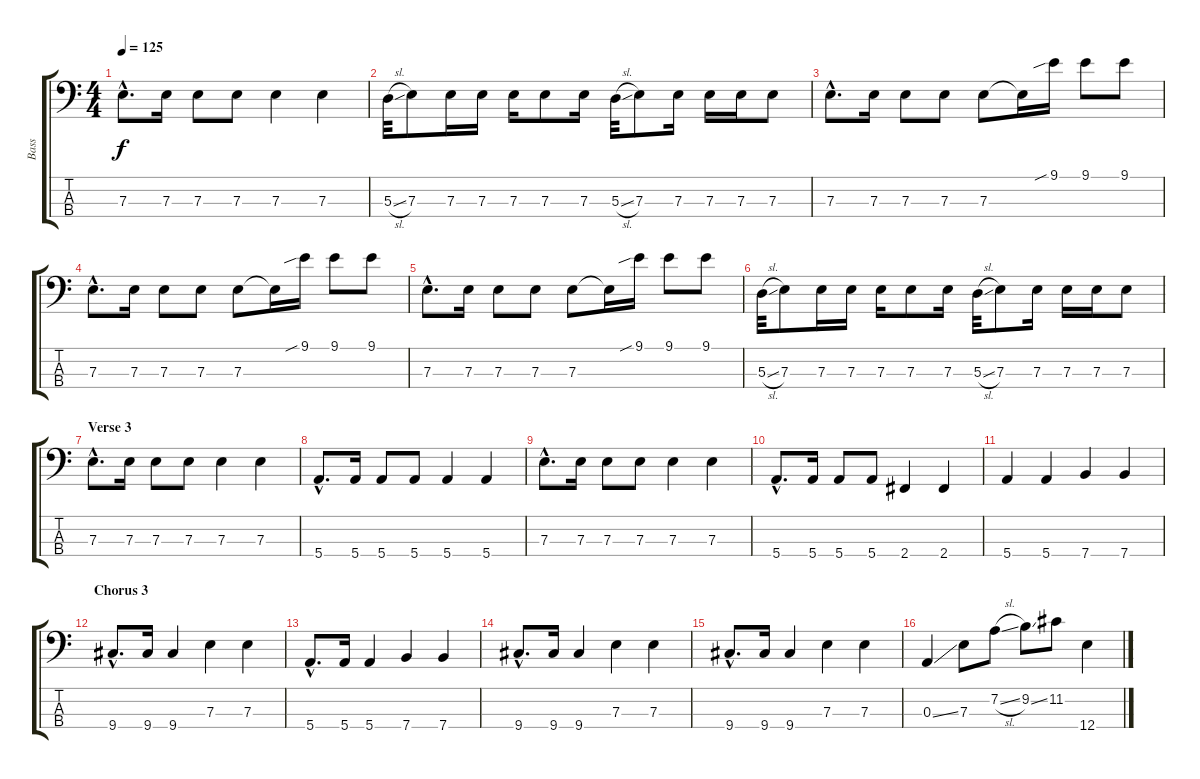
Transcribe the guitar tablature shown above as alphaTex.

\track ("Bass" "Bass") {instrument electricbasspick}
\staff {score tabs}
\tuning (G2 D2 A1 E1) {hide}
\ts (4 4)
\tempo 125
\clef f4
\ks c
7.3{hac}.8{d dy f} 7.3.16 7.3.8 7.3.8 7.3.4 7.3.4 |
5.3{sl}.32 7.3.8 7.3.16 7.3.16 7.3.16 7.3.8 7.3.16 5.3{sl}.32 7.3.8 7.3.16 7.3.16 7.3.16 7.3.8 |
7.3{hac}.8{d} 7.3.16 7.3.8 7.3.8 7.3.8 7.3{t}.16 9.1{sib}.16 9.1.8 9.1.8 |
7.3{hac}.8{d} 7.3.16 7.3.8 7.3.8 7.3.8 7.3{t}.16 9.1{sib}.16 9.1.8 9.1.8 |
7.3{hac}.8{d} 7.3.16 7.3.8 7.3.8 7.3.8 7.3{t}.16 9.1{sib}.16 9.1.8 9.1.8 |
5.3{sl}.32 7.3.8 7.3.16 7.3.16 7.3.16 7.3.8 7.3.16 5.3{sl}.32 7.3.8 7.3.16 7.3.16 7.3.16 7.3.8 |
\section ("" "Verse 3")
7.3{hac}.8{d} 7.3.16 7.3.8 7.3.8 7.3.4 7.3.4 |
5.4{hac}.8{d} 5.4.16 5.4.8 5.4.8 5.4.4 5.4.4 |
7.3{hac}.8{d} 7.3.16 7.3.8 7.3.8 7.3.4 7.3.4 |
5.4{hac}.8{d} 5.4.16 5.4.8 5.4.8 2.4.4 2.4.4 |
5.4.4 5.4.4 7.4.4 7.4.4 |
\section ("" "Chorus 3")
9.4{hac}.8{d} 9.4.16 9.4.4 7.3.4 7.3.4 |
5.4{hac}.8{d} 5.4.16 5.4.4 7.4.4 7.4.4 |
9.4{hac}.8{d} 9.4.16 9.4.4 7.3.4 7.3.4 |
9.4{hac}.8{d} 9.4.16 9.4.4 7.3.4 7.3.4 |
0.3{ss}.4 7.3.8 7.2{sl}.8 9.2{ss}.8 11.2.8 12.4{ss}.4
